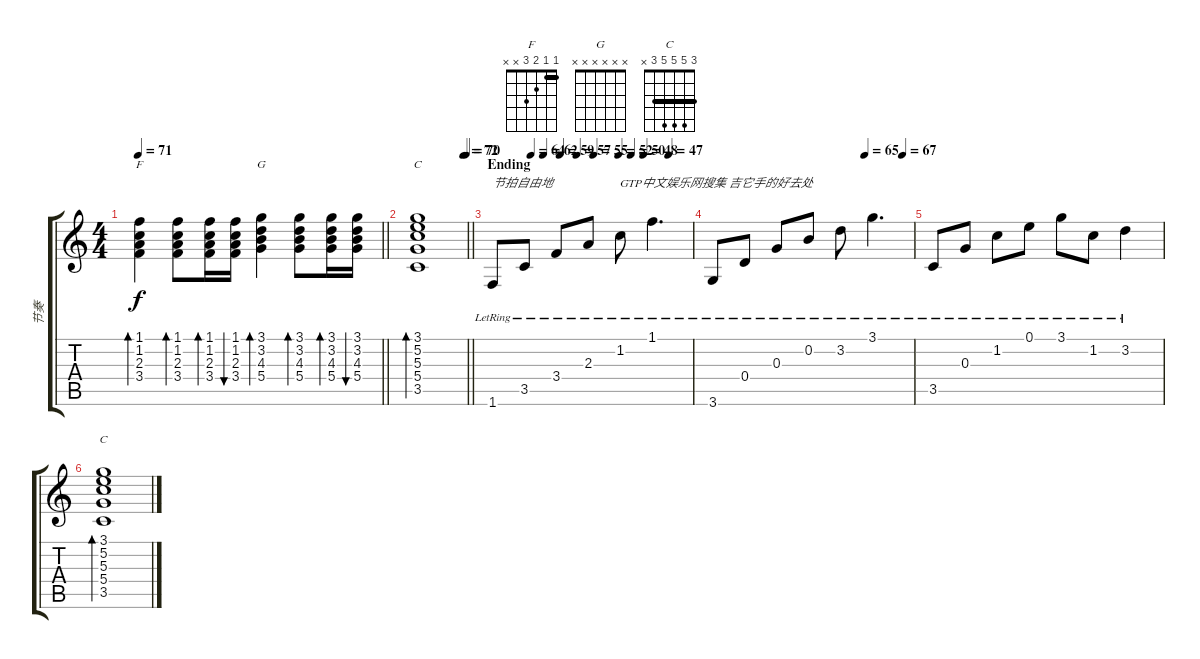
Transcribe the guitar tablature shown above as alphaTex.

\track ("节奏" "节奏") {instrument electricguitarjazz}
\staff {score tabs}
\tuning (E4 B3 G3 D3 A2 E2) {hide}
\chord ("F" 1 1 2 3 x x) {barre 1}
\chord ("G" x x x x x x)
\chord ("C" x x x x x x)
\chord ("C" 3 5 5 5 3 x) {barre 3}
\ts (4 4)
\tempo 71
\clef g2
\barLineRight lightlight
\ks c
(1.1 1.2 2.3 3.4).4{bd 30 ch "F" dy f} (1.1 1.2 2.3 3.4).8{bd 30} (1.1 1.2 2.3 3.4).16{bd 30} (1.1 1.2 2.3 3.4).16{bu 30} (3.1 3.2 4.3 5.4).4{bd 30 ch "G"} (3.1 3.2 4.3 5.4).8{bd 30} (3.1 3.2 4.3 5.4).16{bd 30} (3.1 3.2 4.3 5.4).16{bu 30} |
\tempo (72 0.9479166666666666)
\tempo (70 0.9947916666666666)
\barLineRight lightlight
(3.1 5.2 5.3 5.4 3.5).1{bd 30 ch "C"} |
\section ("" "Ending")
\tempo (64 0.19791666666666666)
\tempo (62 0.2604166666666667)
\tempo (59 0.34375)
\tempo (57 0.4270833333333333)
\tempo (55 0.5104166666666666)
\tempo (52 0.6354166666666666)
\tempo (50 0.6979166666666666)
\tempo (48 0.7604166666666666)
\tempo (47 0.8854166666666666)
1.6{lr}.8{txt "节拍自由地"} 3.5{lr}.8 3.4{lr}.8 2.3{lr}.8 1.2{lr}.8{txt "GTP中文娱乐网搜集 吉它手的好去处"} 1.1{lr}.4{d} |
\tempo (65 0.7604166666666666)
\tempo (67 0.9479166666666666)
3.6{lr}.8 0.4{lr}.8 0.3{lr}.8 0.2{lr}.8 3.2{lr}.8 3.1{lr}.4{d} |
3.5{lr}.8 0.3{lr}.8 1.2{lr}.8 0.1{lr}.8 3.1{lr}.8 1.2{lr}.8 3.2{lr}.4 |
(3.1 5.2 5.3 5.4 3.5).1{bd 120 ch "C"}
